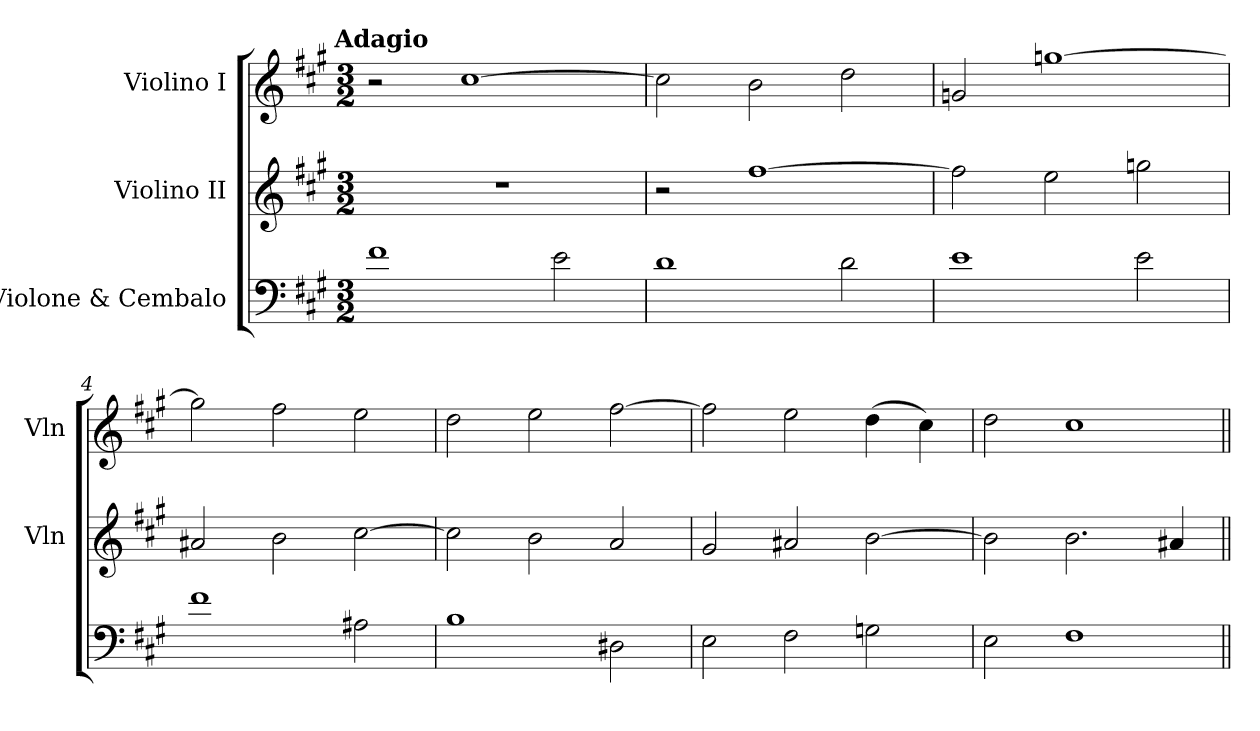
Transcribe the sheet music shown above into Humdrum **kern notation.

**kern	**kern	**kern
*part3	*part2	*part1
*staff3	*staff2	*staff1
*I"Violone & Cembalo	*I"Violino II	*I"Violino I
*	*I'Vln	*I'Vln
*clefF4	*clefG2	*clefG2
*k[f#c#g#]	*k[f#c#g#]	*k[f#c#g#]
!!LO:TX:omd:t=Adagio
*M3/2	*M3/2	*M3/2
*MM104	*MM104	*MM104
=1	=1	=1
1f#	1.r	2r
.	.	[1cc#
2e	.	.
=2	=2	=2
1d	2r	2cc#]
.	[1ff#	2b
2d	.	2dd
=3	=3	=3
1e	2ff#]	2gn
.	2ee	[1ggn
2e	2ggn	.
=4	=4	=4
1f#	2a#X	2gg]
.	2b	2ff#
2A#X	[2cc#	2ee
=5	=5	=5
1B	2cc#]	2dd
.	2b	2ee
2D#X	2a	[2ff#
=6	=6	=6
2E	2g#	2ff#]
2F#	2a#X	2ee
2Gn	[2b	(4dd
.	.	4cc#)
=7	=7	=7
2E	2b]	2dd
1F#	2.b	1cc#
.	4a#X	.
=||	=||	=||
*-	*-	*-
